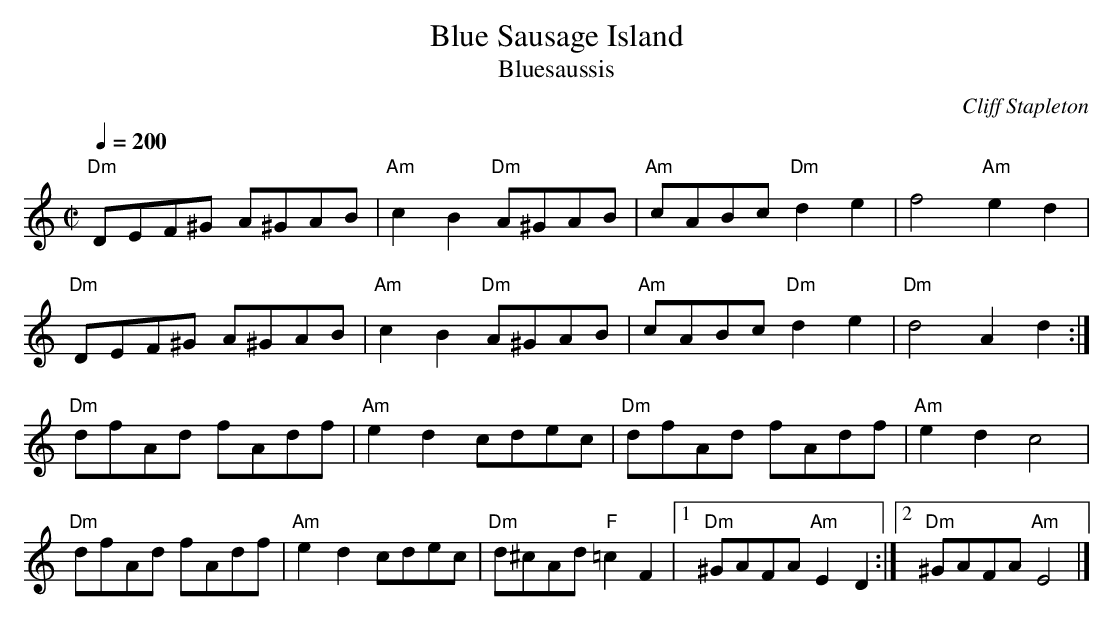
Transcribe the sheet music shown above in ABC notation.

X:1
T:Blue Sausage Island
T:Bluesaussis
M:C|
L:1/8
Q:1/4=200
C:Cliff Stapleton
K:C
"Dm"DEF^G A^GAB|"Am"c2B2 "Dm"A^GAB|"Am"cABc "Dm"d2e2|f4 "Am"e2d2|!
"Dm"DEF^G A^GAB|"Am"c2B2 "Dm"A^GAB|"Am"cABc "Dm"d2e2|"Dm"d4 A2d2:|!
"Dm"dfAd fAdf|"Am"e2d2 cdec|"Dm"dfAd fAdf|"Am"e2d2 c4|!
"Dm"dfAd fAdf|"Am"e2d2 cdec|"Dm"d^cAd "F"=c2F2|[1 "Dm"^GAFA "Am"E2D2:|[2
 "Dm"^GAFA "Am"E4|]
